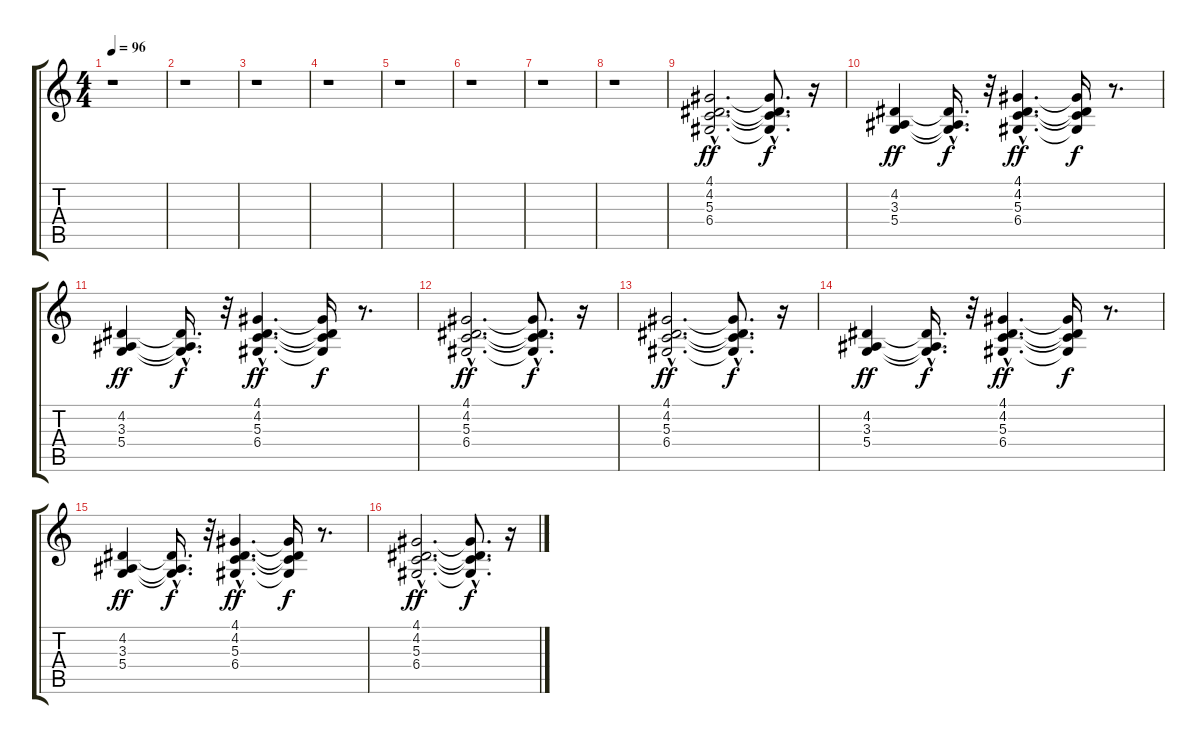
\track "" {instrument cello}
\staff {score tabs}
\tuning (E4 B3 G3 D3 A2 E2) {hide}
\ts (4 4)
\tempo 96
\clef g2
\ks c
r.1{dy f} |
r.1 |
r.1 |
r.1 |
r.1 |
r.1 |
r.1 |
r.1 |
(4.1{hac} 4.2{hac} 5.3{hac} 6.4{hac}).2{d dy ff} (4.1{hac t} 4.2{hac t} 5.3{hac t} 6.4{hac t}).8{d dy f} r.16 |
(4.2 3.3 5.4).4{dy ff} (4.2{hac t} 3.3{hac t} 5.4{hac t}).16{d dy f} r.32 (4.1{hac} 4.2{hac} 5.3{hac} 6.4{hac}).4{d dy ff} (4.1{t} 4.2{t} 5.3{t} 6.4{t}).16{dy f} r.8{d} |
(4.2 3.3 5.4).4{dy ff} (4.2{hac t} 3.3{hac t} 5.4{hac t}).16{d dy f} r.32 (4.1{hac} 4.2{hac} 5.3{hac} 6.4{hac}).4{d dy ff} (4.1{t} 4.2{t} 5.3{t} 6.4{t}).16{dy f} r.8{d} |
(4.1{hac} 4.2{hac} 5.3{hac} 6.4{hac}).2{d dy ff} (4.1{hac t} 4.2{hac t} 5.3{hac t} 6.4{hac t}).8{d dy f} r.16 |
(4.1{hac} 4.2{hac} 5.3{hac} 6.4{hac}).2{d dy ff} (4.1{hac t} 4.2{hac t} 5.3{hac t} 6.4{hac t}).8{d dy f} r.16 |
(4.2 3.3 5.4).4{dy ff} (4.2{hac t} 3.3{hac t} 5.4{hac t}).16{d dy f} r.32 (4.1{hac} 4.2{hac} 5.3{hac} 6.4{hac}).4{d dy ff} (4.1{t} 4.2{t} 5.3{t} 6.4{t}).16{dy f} r.8{d} |
(4.2 3.3 5.4).4{dy ff} (4.2{hac t} 3.3{hac t} 5.4{hac t}).16{d dy f} r.32 (4.1{hac} 4.2{hac} 5.3{hac} 6.4{hac}).4{d dy ff} (4.1{t} 4.2{t} 5.3{t} 6.4{t}).16{dy f} r.8{d} |
(4.1{hac} 4.2{hac} 5.3{hac} 6.4{hac}).2{d dy ff} (4.1{hac t} 4.2{hac t} 5.3{hac t} 6.4{hac t}).8{d dy f} r.16
